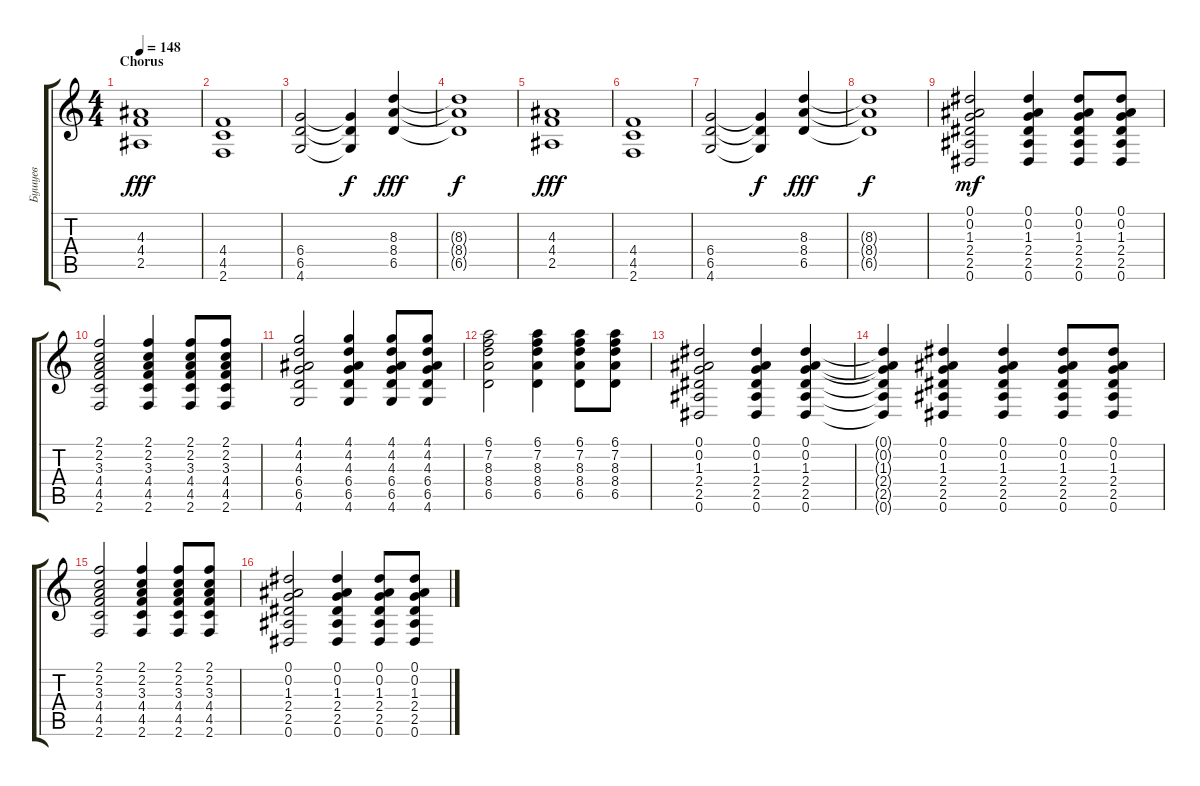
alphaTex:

\track ("Бушуев" "Бушуев") {instrument acousticguitarsteel}
\staff {score tabs}
\tuning (Eb4 Bb3 Gb3 Db3 Ab2 Eb2) {hide}
\ts (4 4)
\section ("" "Chorus")
\tempo 148
\clef g2
\ks c
(4.3 4.4 2.5).1{dy fff instrument distortionguitar} |
(4.4 4.5 2.6).1 |
(6.4 6.5 4.6).2 (6.4{t} 6.5{t} 4.6{t}).4{dy f} (8.3 8.4 6.5).4{dy fff} |
(8.3{t} 8.4{t} 6.5{t}).1{dy f} |
(4.3 4.4 2.5).1{dy fff} |
(4.4 4.5 2.6).1 |
(6.4 6.5 4.6).2 (6.4{t} 6.5{t} 4.6{t}).4{dy f} (8.3 8.4 6.5).4{dy fff} |
(8.3{t} 8.4{t} 6.5{t}).1{dy f} |
(0.1 0.2 1.3 2.4 2.5 0.6).2{dy mf instrument acousticguitarsteel} (0.1 0.2 1.3 2.4 2.5 0.6).4 (0.1 0.2 1.3 2.4 2.5 0.6).8 (0.1 0.2 1.3 2.4 2.5 0.6).8 |
(2.1 2.2 3.3 4.4 4.5 2.6).2 (2.1 2.2 3.3 4.4 4.5 2.6).4 (2.1 2.2 3.3 4.4 4.5 2.6).8 (2.1 2.2 3.3 4.4 4.5 2.6).8 |
(4.1 4.2 4.3 6.4 6.5 4.6).2 (4.1 4.2 4.3 6.4 6.5 4.6).4 (4.1 4.2 4.3 6.4 6.5 4.6).8 (4.1 4.2 4.3 6.4 6.5 4.6).8 |
(6.1 7.2 8.3 8.4 6.5).2 (6.1 7.2 8.3 8.4 6.5).4 (6.1 7.2 8.3 8.4 6.5).8 (6.1 7.2 8.3 8.4 6.5).8 |
(0.1 0.2 1.3 2.4 2.5 0.6).2 (0.1 0.2 1.3 2.4 2.5 0.6).4 (0.1 0.2 1.3 2.4 2.5 0.6).4 |
(0.1{t} 0.2{t} 1.3{t} 2.4{t} 2.5{t} 0.6{t}).4 (0.1 0.2 1.3 2.4 2.5 0.6).4 (0.1 0.2 1.3 2.4 2.5 0.6).4 (0.1 0.2 1.3 2.4 2.5 0.6).8 (0.1 0.2 1.3 2.4 2.5 0.6).8 |
(2.1 2.2 3.3 4.4 4.5 2.6).2 (2.1 2.2 3.3 4.4 4.5 2.6).4 (2.1 2.2 3.3 4.4 4.5 2.6).8 (2.1 2.2 3.3 4.4 4.5 2.6).8 |
(0.1 0.2 1.3 2.4 2.5 0.6).2 (0.1 0.2 1.3 2.4 2.5 0.6).4 (0.1 0.2 1.3 2.4 2.5 0.6).8 (0.1 0.2 1.3 2.4 2.5 0.6).8
